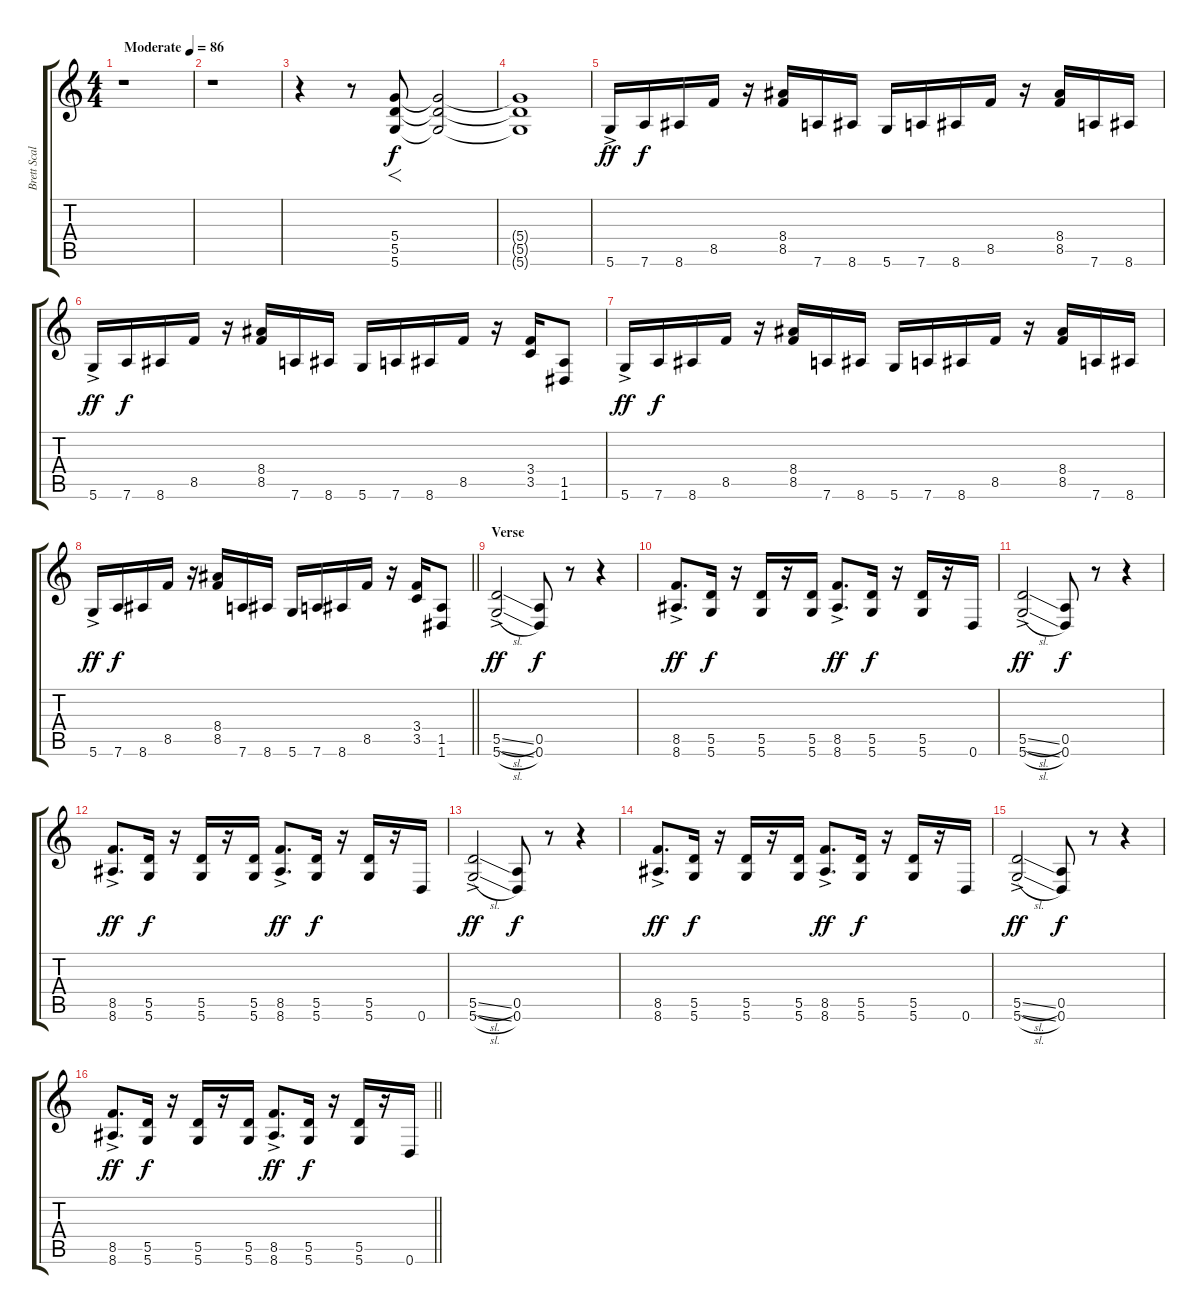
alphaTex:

\track ("Brett Scallions (Rhythm Guitar)" "Brett Scal") {instrument distortionguitar}
\staff {score tabs}
\tuning (E4 B3 G3 D3 A2 D2) {hide}
\ts (4 4)
\tempo (86 "Moderate")
\clef g2
\ks c
r.1{dy f instrument distortionguitar} |
r.1 |
r.4 r.8 (5.4 5.5 5.6).8{f} (5.4{t} 5.5{t} 5.6{t}).2 |
(5.4{t} 5.5{t} 5.6{t}).1 |
5.6{ac}.16{dy ff} 7.6.16{dy f} 8.6.16 8.5.16 r.16 (8.4 8.5).16 7.6.16 8.6.16 5.6.16 7.6.16 8.6.16 8.5.16 r.16 (8.4 8.5).16 7.6.16 8.6.16 |
5.6{ac}.16{dy ff} 7.6.16{dy f} 8.6.16 8.5.16 r.16 (8.4 8.5).16 7.6.16 8.6.16 5.6.16 7.6.16 8.6.16 8.5.16 r.16 (3.4 3.5).16 (1.5 1.6).8 |
5.6{ac}.16{dy ff} 7.6.16{dy f} 8.6.16 8.5.16 r.16 (8.4 8.5).16 7.6.16 8.6.16 5.6.16 7.6.16 8.6.16 8.5.16 r.16 (8.4 8.5).16 7.6.16 8.6.16 |
\barLineRight lightlight
5.6{ac}.16{dy ff} 7.6.16{dy f} 8.6.16 8.5.16 r.16 (8.4 8.5).16 7.6.16 8.6.16 5.6.16 7.6.16 8.6.16 8.5.16 r.16 (3.4 3.5).16 (1.5 1.6).8 |
\section ("" "Verse")
(5.5{sl ac} 5.6{sl}).2{dy ff} (0.5 0.6).8{dy f} r.8 r.4 |
(8.5{ac} 8.6).8{d dy ff} (5.5 5.6).16{dy f} r.16 (5.5 5.6).16 r.16 (5.5 5.6).16 (8.5{ac} 8.6).8{d dy ff} (5.5 5.6).16{dy f} r.16 (5.5 5.6).16 r.16 0.6.16 |
(5.5{sl ac} 5.6{sl}).2{dy ff} (0.5 0.6).8{dy f} r.8 r.4 |
(8.5{ac} 8.6).8{d dy ff} (5.5 5.6).16{dy f} r.16 (5.5 5.6).16 r.16 (5.5 5.6).16 (8.5{ac} 8.6).8{d dy ff} (5.5 5.6).16{dy f} r.16 (5.5 5.6).16 r.16 0.6.16 |
(5.5{sl ac} 5.6{sl}).2{dy ff} (0.5 0.6).8{dy f} r.8 r.4 |
(8.5{ac} 8.6).8{d dy ff} (5.5 5.6).16{dy f} r.16 (5.5 5.6).16 r.16 (5.5 5.6).16 (8.5{ac} 8.6).8{d dy ff} (5.5 5.6).16{dy f} r.16 (5.5 5.6).16 r.16 0.6.16 |
(5.5{sl ac} 5.6{sl}).2{dy ff} (0.5 0.6).8{dy f} r.8 r.4 |
\barLineRight lightlight
(8.5{ac} 8.6).8{d dy ff} (5.5 5.6).16{dy f} r.16 (5.5 5.6).16 r.16 (5.5 5.6).16 (8.5{ac} 8.6).8{d dy ff} (5.5 5.6).16{dy f} r.16 (5.5 5.6).16 r.16 0.6.16
